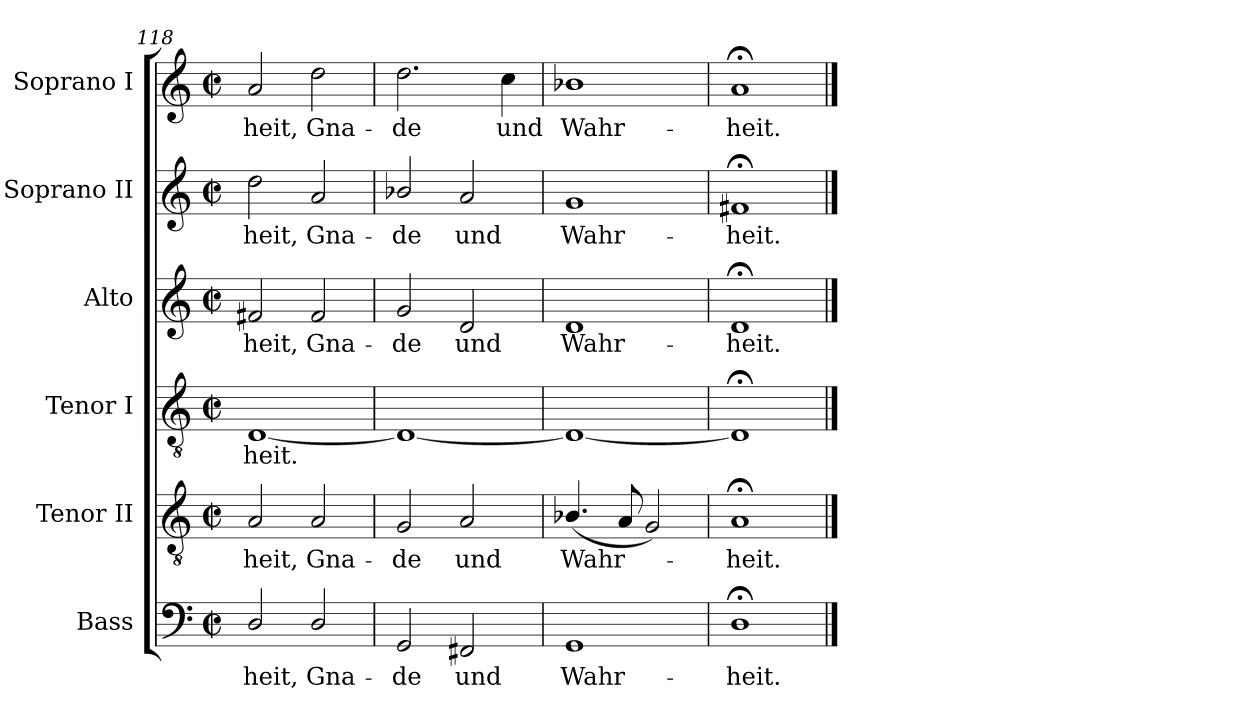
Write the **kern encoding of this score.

**kern	**text	**kern	**text	**kern	**text	**kern	**text	**kern	**text	**kern	**text
*part6	*part6	*part5	*part5	*part4	*part4	*part3	*part3	*part2	*part2	*part1	*part1
*staff6	*staff6	*staff5	*staff5	*staff4	*staff4	*staff3	*staff3	*staff2	*staff2	*staff1	*staff1
*I"Bass	*	*I"Tenor II	*	*I"Tenor I	*	*I"Alto	*	*I"Soprano II	*	*I"Soprano I	*
*I'B	*	*I'T II	*	*I'T I	*	*I'A	*	*I'S II	*	*I'S I	*
*clefF4	*	*clefGv2	*	*clefGv2	*	*clefG2	*	*clefG2	*	*clefG2	*
*k[]	*	*k[]	*	*k[]	*	*k[]	*	*k[]	*	*k[]	*
*C:	*	*C:	*	*C:	*	*C:	*	*C:	*	*C:	*
*M2/2	*	*M2/2	*	*M2/2	*	*M2/2	*	*M2/2	*	*M2/2	*
*met(c|)	*	*met(c|)	*	*met(c|)	*	*met(c|)	*	*met(c|)	*	*met(c|)	*
=118	=118	=118	=118	=118	=118	=118	=118	=118	=118	=118	=118
!	!LO:LY:b	!	!LO:LY:b	!	!LO:LY:b	!	!LO:LY:b	!	!LO:LY:b	!	!LO:LY:b
2D/	-heit,	2A	-heit,	[1D	-heit.	2f#X	-heit,	2dd	heit,	2a	-heit,
!	!LO:LY:b	!	!LO:LY:b	!	!	!	!LO:LY:b	!	!LO:LY:b	!	!LO:LY:b
2D/	Gna-	2A	Gna-	.	.	2f#	Gna-	2a	Gna-	2dd	Gna-
=119	=119	=119	=119	=119	=119	=119	=119	=119	=119	=119	=119
!	!LO:LY:b	!	!LO:LY:b	!	!	!	!LO:LY:b	!	!LO:LY:b	!	!LO:LY:b
2GG	-de	2G	-de	1D_	.	2g	-de	2b-X/	-de	2.dd	-de
!	!LO:LY:b	!	!LO:LY:b	!	!	!	!LO:LY:b	!	!LO:LY:b	!	!
2FF#X	und	2A	und	.	.	2d	und	2a	und	.	.
!	!	!	!	!	!	!	!	!	!	!	!LO:LY:b
.	.	.	.	.	.	.	.	.	.	4cc	und
=120	=120	=120	=120	=120	=120	=120	=120	=120	=120	=120	=120
!	!LO:LY:b	!	!LO:LY:b	!	!	!	!LO:LY:b	!	!LO:LY:b	!	!LO:LY:b
1GG	Wahr-	(<4.B-X/	Wahr-	1D_	.	1d	Wahr-	1g	Wahr-	1b-X	Wahr-
.	.	8A	.	.	.	.	.	.	.	.	.
.	.	2G)	.	.	.	.	.	.	.	.	.
=121	=121	=121	=121	=121	=121	=121	=121	=121	=121	=121	=121
!	!LO:LY:b	!	!LO:LY:b	!	!	!	!LO:LY:b	!	!LO:LY:b	!	!LO:LY:b
1D;<	-heit.	1A;<	heit.	1D;<]	.	1d;<	-heit.	1f#X;<	-heit.	1a;<	-heit.
==	==	==	==	==	==	==	==	==	==	==	==
*-	*-	*-	*-	*-	*-	*-	*-	*-	*-	*-	*-
